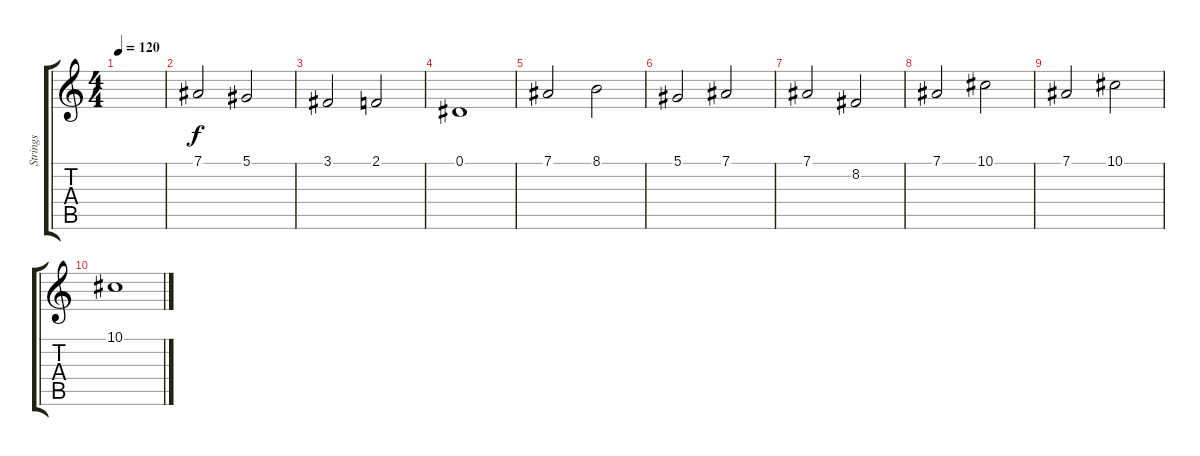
\track ("Strings" "Strings") {instrument stringensemble1}
\staff {score tabs}
\tuning (Eb4 Bb3 Gb3 Db3 Ab2 Eb2) {hide}
\ts (4 4)
\tempo 120
\clef g2
\ks c
|
7.1.2 5.1.2 |
3.1.2 2.1.2 |
0.1.1 |
7.1.2 8.1.2 |
5.1.2 7.1.2 |
7.1.2 8.2.2 |
7.1.2 10.1.2 |
7.1.2 10.1.2 |
10.1.1
